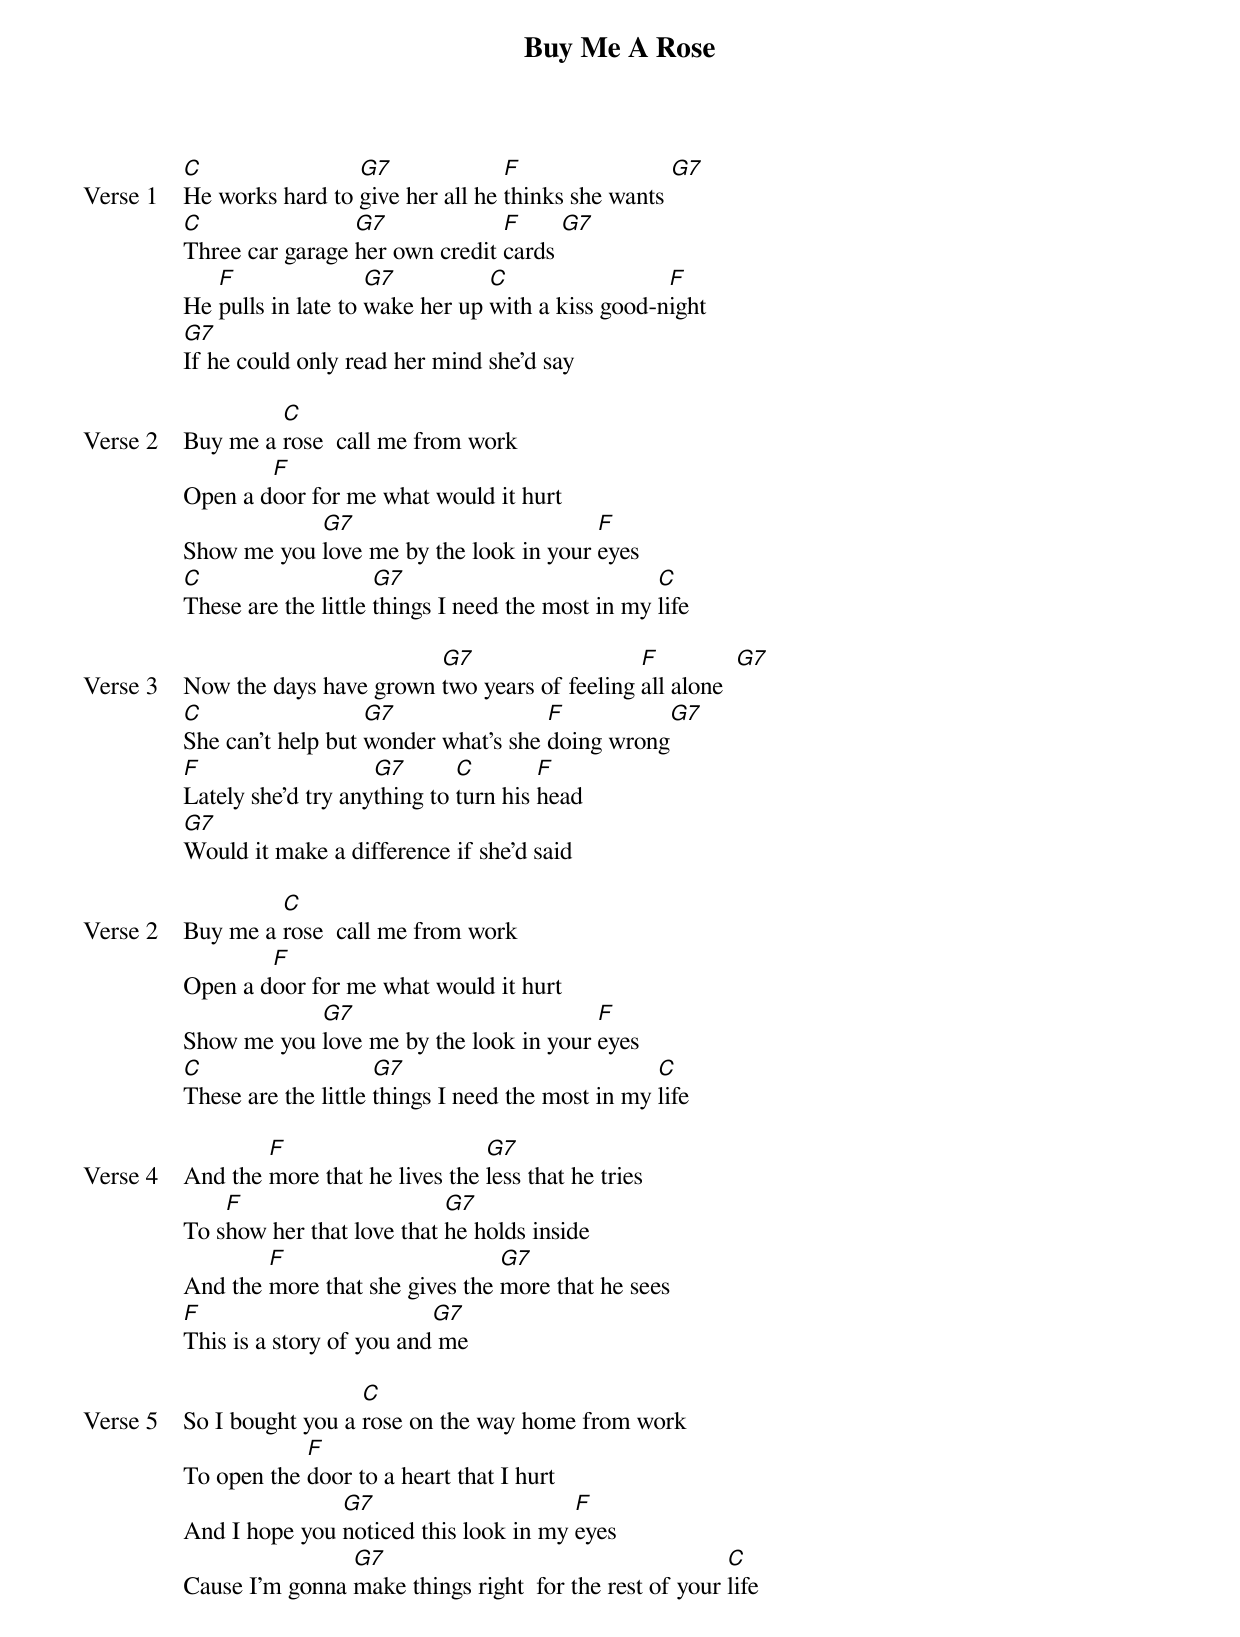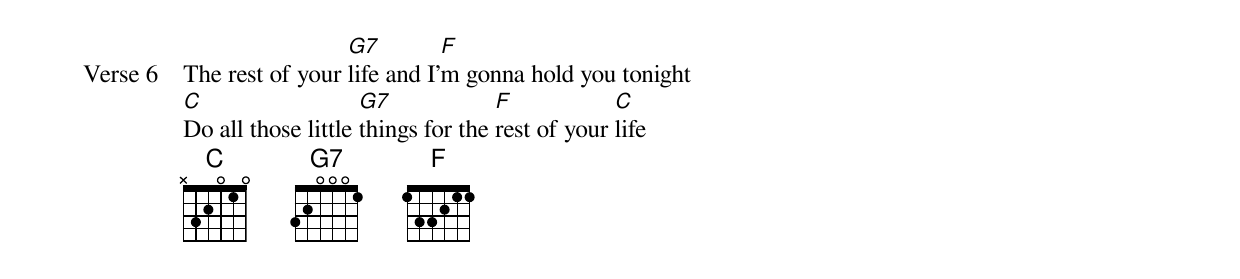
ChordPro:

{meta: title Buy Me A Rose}
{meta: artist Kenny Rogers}
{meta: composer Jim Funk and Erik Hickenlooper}

{start_of_verse: Verse 1}
[C]He works hard to [G7]give her all he [F]thinks she wants [G7]
[C]Three car garage [G7]her own credit [F]cards [G7]
He [F]pulls in late to [G7]wake her up [C]with a kiss good-n[F]ight
[G7]If he could only read her mind she'd say
{end_of_verse}

{start_of_verse: Verse 2}
Buy me a [C]rose  call me from work
Open a d[F]oor for me what would it hurt
Show me you [G7]love me by the look in your [F]eyes
[C]These are the little [G7]things I need the most in my [C]life
{end_of_verse}

{start_of_verse: Verse 3}
Now the days have grown [G7]two years of feeling [F]all alone  [G7]
[C]She can't help but [G7]wonder what's she [F]doing wrong[G7]
[F]Lately she'd try any[G7]thing to [C]turn his [F]head
[G7]Would it make a difference if she'd said
{end_of_verse}

{start_of_verse: Verse 2}
Buy me a [C]rose  call me from work
Open a d[F]oor for me what would it hurt
Show me you [G7]love me by the look in your [F]eyes
[C]These are the little [G7]things I need the most in my [C]life
{end_of_verse}

{start_of_verse: Verse 4}
And the [F]more that he lives the [G7]less that he tries
To s[F]how her that love that [G7]he holds inside
And the [F]more that she gives the [G7]more that he sees
[F]This is a story of you and[G7] me
{end_of_verse}

{start_of_verse: Verse 5}
So I bought you a [C]rose on the way home from work
To open the [F]door to a heart that I hurt
And I hope you [G7]noticed this look in my [F]eyes
Cause I'm gonna [G7]make things right  for the rest of your [C]life
{end_of_verse}

{start_of_verse: Verse 6}
The rest of your [G7]life and I'[F]m gonna hold you tonight
[C]Do all those little [G7]things for the [F]rest of your [C]life
{end_of_verse}
